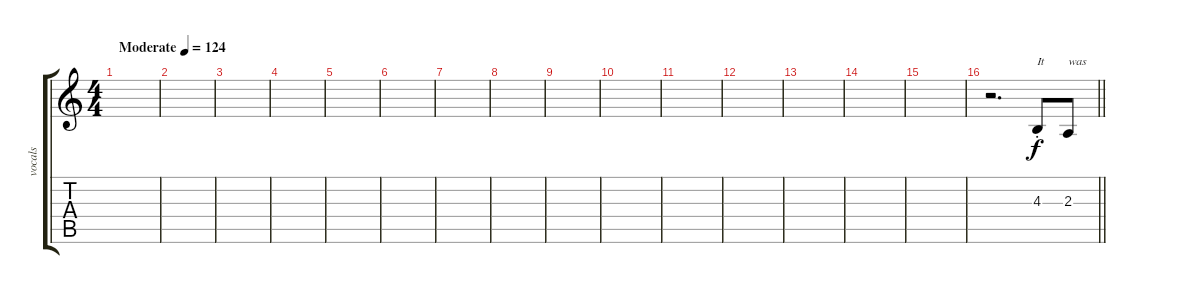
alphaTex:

\track ("vocals" "vocals") {instrument altosax}
\staff {score tabs}
\tuning (E4 B3 G3 D3 A2 E2) {hide}
\ts (4 4)
\tempo (124 "Moderate")
\clef g2
\ks c
|
|
|
|
|
|
|
|
|
|
|
|
|
|
|
\barLineRight lightlight
r.2{d} 4.3{st}.8{txt "It"} 2.3.8{txt "was"}
